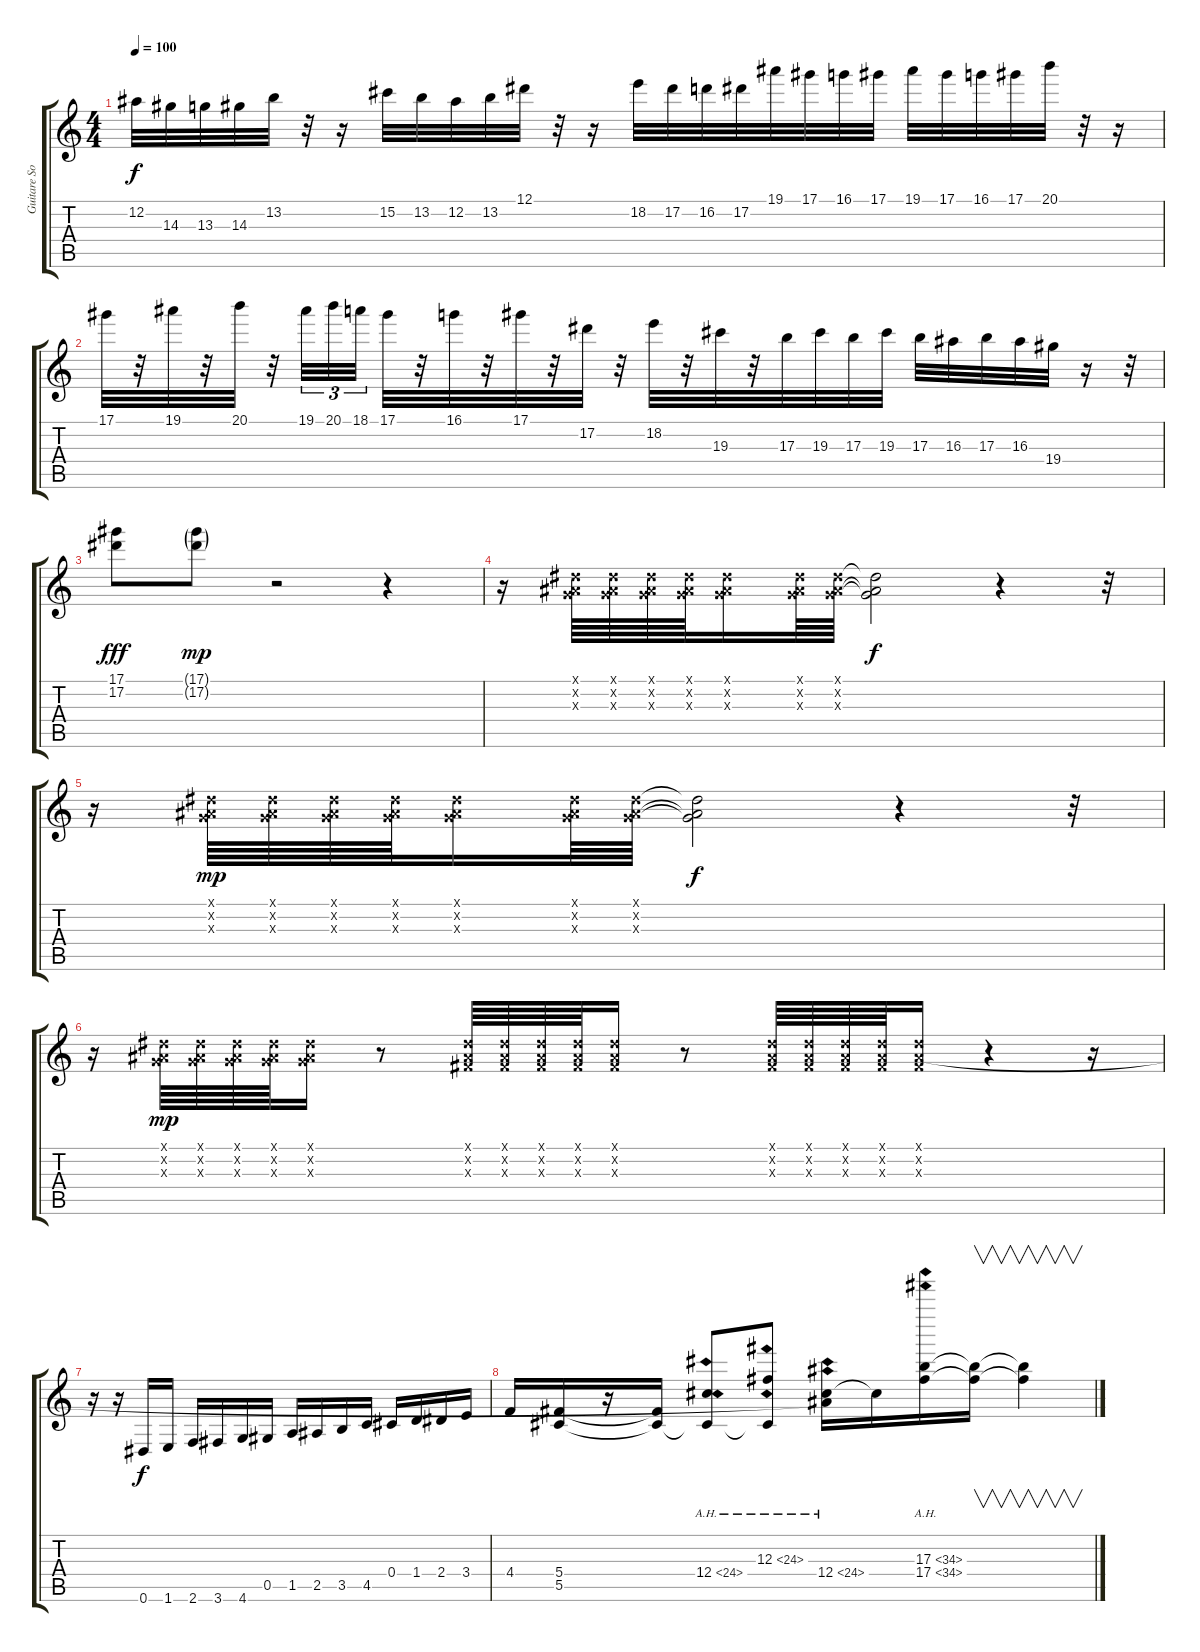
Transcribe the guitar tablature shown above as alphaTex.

\track ("Guitare Solo" "Guitare So") {instrument overdrivenguitar}
\staff {score tabs}
\tuning (Eb4 Bb3 Gb3 Db3 Ab2 Eb2) {hide}
\ts (4 4)
\tempo 100
\clef g2
\ks c
12.2.32{dy f instrument overdrivenguitar} 14.3.32 13.3.32 14.3.32 13.2.32 r.32 r.16 15.2.32 13.2.32 12.2.32 13.2.32 12.1.32 r.32 r.16 18.2.32 17.2.32 16.2.32 17.2.32 19.1.32 17.1.32 16.1.32 17.1.32 19.1.32 17.1.32 16.1.32 17.1.32 20.1.32 r.32 r.16 |
17.1.32 r.32 19.1.32 r.32 20.1.32 r.32 19.1.32{tu (3 2)} 20.1.32{tu (3 2)} 18.1.32{tu (3 2)} 17.1.32 r.32 16.1.32 r.32 17.1.32 r.32 17.2.32 r.32 18.2.32 r.32 19.3.32 r.32 17.3.32 19.3.32 17.3.32 19.3.32 17.3.32 16.3.32 17.3.32 16.3.32 19.4.32 r.16 r.32 |
(17.1 17.2).8{dy fff} (17.1{g} 17.2{g}).8{dy mp} r.2 r.4 |
r.16 (0.1{x} 0.2{x} 1.3{x}).64 (0.1{x} 0.2{x} 1.3{x}).64 (0.1{x} 0.2{x} 1.3{x}).64 (0.1{x} 0.2{x} 1.3{x}).64 (0.1{x} 0.2{x} 1.3{x}).16 (0.1{x} 0.2{x} 1.3{x}).64 (0.1{x} 0.2{x} 1.3{x}).64 (0.1{t} 0.2{t} 1.3{t}).2{dy f} r.4 r.32 |
r.16 (0.1{x} 0.2{x} 1.3{x}).64{dy mp} (0.1{x} 0.2{x} 1.3{x}).64 (0.1{x} 0.2{x} 1.3{x}).64 (0.1{x} 0.2{x} 1.3{x}).64 (0.1{x} 0.2{x} 1.3{x}).16 (0.1{x} 0.2{x} 1.3{x}).64 (0.1{x} 0.2{x} 1.3{x}).64 (0.1{t} 0.2{t} 1.3{t}).2{dy f} r.4 r.32 |
r.16 (0.1{x} 0.2{x} 1.3{x}).64{dy mp} (0.1{x} 0.2{x} 1.3{x}).64 (0.1{x} 0.2{x} 1.3{x}).64 (0.1{x} 0.2{x} 1.3{x}).64 (0.1{x} 0.2{x} 1.3{x}).16 r.8 (0.1{x} 0.2{x} 0.3{x}).64 (0.1{x} 0.2{x} 0.3{x}).64 (0.1{x} 0.2{x} 0.3{x}).64 (0.1{x} 0.2{x} 0.3{x}).64 (0.1{x} 0.2{x} 0.3{x}).16 r.8 (0.1{x} 0.2{x} 0.3{x}).64 (0.1{x} 0.2{x} 0.3{x}).64 (0.1{x} 0.2{x} 0.3{x}).64 (0.1{x} 0.2{x} 0.3{x}).64 (0.1{x} 0.2{x} 0.3{x}).16 r.4 r.16 |
r.16 r.16 0.6.16{dy f} 1.6.16 2.6.16 3.6.16 4.6.16 0.5.16 1.5.16 2.5.16 3.5.16 4.5.16 0.4.16 1.4.16 2.4.16 3.4.16 |
4.4.16 (5.4 5.5).16 r.16 (5.4{t} 5.5{t}).16 (12.4{ah 12} 5.5{ah 12 t}).8 (12.3{ah 12} 5.5{ah 12 t}).8 (0.2{ah 12 t} 12.4{ah 12}).16 12.4{t}.16 (17.3{ah 17} 17.4{ah 17}).16 (17.3{t} 17.4{t}).16{v} (17.3{t} 17.4{t}).4{v}
